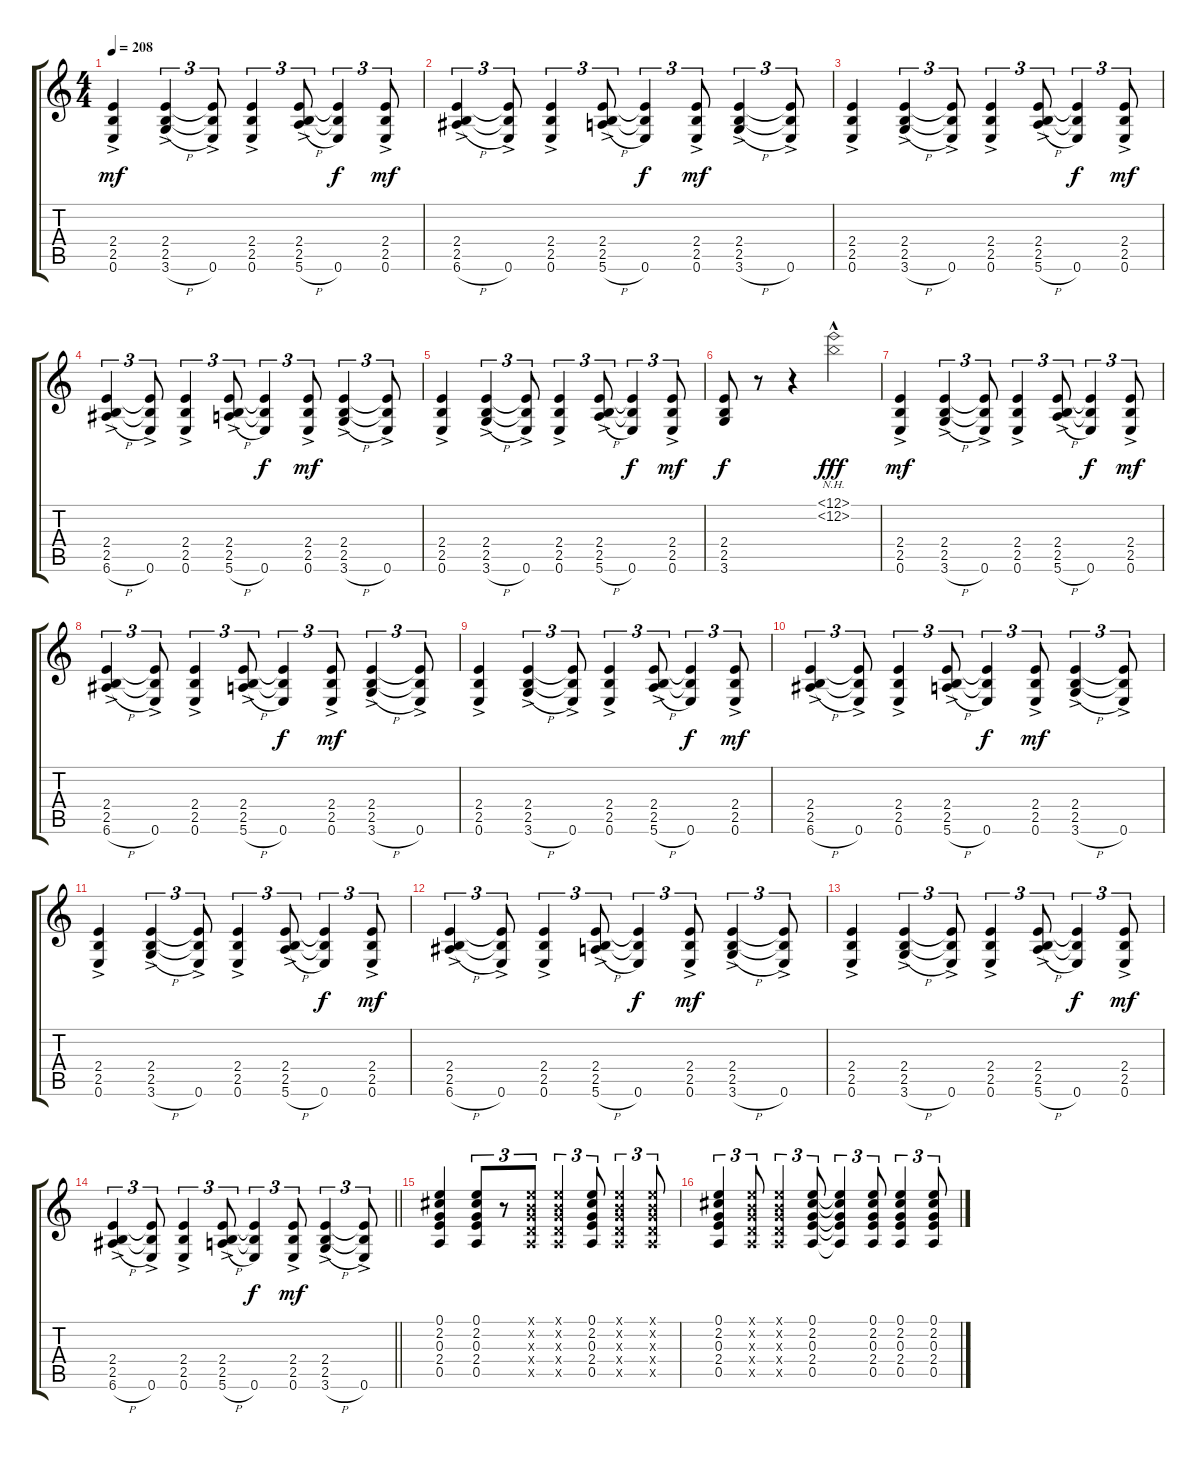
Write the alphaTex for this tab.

\track "" {instrument acousticguitarsteel}
\staff {score tabs}
\tuning (E4 B3 G3 D3 A2 E2) {hide}
\ts (4 4)
\tempo 208
\clef g2
\ks c
(2.4 2.5 0.6{ac}).4{dy mf} (2.4 2.5 3.6{h ac}).4{tu (3 2)} (2.4{t} 2.5{t} 0.6{ac}).8{tu (3 2)} (2.4 2.5 0.6{ac}).4{tu (3 2)} (2.4 2.5 5.6{h ac}).8{tu (3 2)} (2.4{t} 2.5{t} 0.6).4{tu (3 2) dy f} (2.4 2.5 0.6{ac}).8{tu (3 2) dy mf} |
(2.4 2.5 6.6{h ac}).4{tu (3 2)} (2.4{t} 2.5{t} 0.6{ac}).8{tu (3 2)} (2.4 2.5 0.6{ac}).4{tu (3 2)} (2.4 2.5 5.6{h ac}).8{tu (3 2)} (2.4{t} 2.5{t} 0.6).4{tu (3 2) dy f} (2.4 2.5 0.6{ac}).8{tu (3 2) dy mf} (2.4 2.5 3.6{h ac}).4{tu (3 2)} (2.4{t} 2.5{t} 0.6{ac}).8{tu (3 2)} |
(2.4 2.5 0.6{ac}).4 (2.4 2.5 3.6{h ac}).4{tu (3 2)} (2.4{t} 2.5{t} 0.6{ac}).8{tu (3 2)} (2.4 2.5 0.6{ac}).4{tu (3 2)} (2.4 2.5 5.6{h ac}).8{tu (3 2)} (2.4{t} 2.5{t} 0.6).4{tu (3 2) dy f} (2.4 2.5 0.6{ac}).8{tu (3 2) dy mf} |
(2.4 2.5 6.6{h ac}).4{tu (3 2)} (2.4{t} 2.5{t} 0.6{ac}).8{tu (3 2)} (2.4 2.5 0.6{ac}).4{tu (3 2)} (2.4 2.5 5.6{h ac}).8{tu (3 2)} (2.4{t} 2.5{t} 0.6).4{tu (3 2) dy f} (2.4 2.5 0.6{ac}).8{tu (3 2) dy mf} (2.4 2.5 3.6{h ac}).4{tu (3 2)} (2.4{t} 2.5{t} 0.6{ac}).8{tu (3 2)} |
(2.4 2.5 0.6{ac}).4 (2.4 2.5 3.6{h ac}).4{tu (3 2)} (2.4{t} 2.5{t} 0.6{ac}).8{tu (3 2)} (2.4 2.5 0.6{ac}).4{tu (3 2)} (2.4 2.5 5.6{h ac}).8{tu (3 2)} (2.4{t} 2.5{t} 0.6).4{tu (3 2) dy f} (2.4 2.5 0.6{ac}).8{tu (3 2) dy mf} |
(2.4 2.5 3.6).8{dy f} r.8 r.4 (12.1{nh hac} 12.2{nh hac}).2{dy fff} |
(2.4 2.5 0.6{ac}).4{dy mf} (2.4 2.5 3.6{h ac}).4{tu (3 2)} (2.4{t} 2.5{t} 0.6{ac}).8{tu (3 2)} (2.4 2.5 0.6{ac}).4{tu (3 2)} (2.4 2.5 5.6{h ac}).8{tu (3 2)} (2.4{t} 2.5{t} 0.6).4{tu (3 2) dy f} (2.4 2.5 0.6{ac}).8{tu (3 2) dy mf} |
(2.4 2.5 6.6{h ac}).4{tu (3 2)} (2.4{t} 2.5{t} 0.6{ac}).8{tu (3 2)} (2.4 2.5 0.6{ac}).4{tu (3 2)} (2.4 2.5 5.6{h ac}).8{tu (3 2)} (2.4{t} 2.5{t} 0.6).4{tu (3 2) dy f} (2.4 2.5 0.6{ac}).8{tu (3 2) dy mf} (2.4 2.5 3.6{h ac}).4{tu (3 2)} (2.4{t} 2.5{t} 0.6{ac}).8{tu (3 2)} |
(2.4 2.5 0.6{ac}).4 (2.4 2.5 3.6{h ac}).4{tu (3 2)} (2.4{t} 2.5{t} 0.6{ac}).8{tu (3 2)} (2.4 2.5 0.6{ac}).4{tu (3 2)} (2.4 2.5 5.6{h ac}).8{tu (3 2)} (2.4{t} 2.5{t} 0.6).4{tu (3 2) dy f} (2.4 2.5 0.6{ac}).8{tu (3 2) dy mf} |
(2.4 2.5 6.6{h ac}).4{tu (3 2)} (2.4{t} 2.5{t} 0.6{ac}).8{tu (3 2)} (2.4 2.5 0.6{ac}).4{tu (3 2)} (2.4 2.5 5.6{h ac}).8{tu (3 2)} (2.4{t} 2.5{t} 0.6).4{tu (3 2) dy f} (2.4 2.5 0.6{ac}).8{tu (3 2) dy mf} (2.4 2.5 3.6{h ac}).4{tu (3 2)} (2.4{t} 2.5{t} 0.6{ac}).8{tu (3 2)} |
(2.4 2.5 0.6{ac}).4 (2.4 2.5 3.6{h ac}).4{tu (3 2)} (2.4{t} 2.5{t} 0.6{ac}).8{tu (3 2)} (2.4 2.5 0.6{ac}).4{tu (3 2)} (2.4 2.5 5.6{h ac}).8{tu (3 2)} (2.4{t} 2.5{t} 0.6).4{tu (3 2) dy f} (2.4 2.5 0.6{ac}).8{tu (3 2) dy mf} |
(2.4 2.5 6.6{h ac}).4{tu (3 2)} (2.4{t} 2.5{t} 0.6{ac}).8{tu (3 2)} (2.4 2.5 0.6{ac}).4{tu (3 2)} (2.4 2.5 5.6{h ac}).8{tu (3 2)} (2.4{t} 2.5{t} 0.6).4{tu (3 2) dy f} (2.4 2.5 0.6{ac}).8{tu (3 2) dy mf} (2.4 2.5 3.6{h ac}).4{tu (3 2)} (2.4{t} 2.5{t} 0.6{ac}).8{tu (3 2)} |
(2.4 2.5 0.6{ac}).4 (2.4 2.5 3.6{h ac}).4{tu (3 2)} (2.4{t} 2.5{t} 0.6{ac}).8{tu (3 2)} (2.4 2.5 0.6{ac}).4{tu (3 2)} (2.4 2.5 5.6{h ac}).8{tu (3 2)} (2.4{t} 2.5{t} 0.6).4{tu (3 2) dy f} (2.4 2.5 0.6{ac}).8{tu (3 2) dy mf} |
\barLineRight lightlight
(2.4 2.5 6.6{h ac}).4{tu (3 2)} (2.4{t} 2.5{t} 0.6{ac}).8{tu (3 2)} (2.4 2.5 0.6{ac}).4{tu (3 2)} (2.4 2.5 5.6{h ac}).8{tu (3 2)} (2.4{t} 2.5{t} 0.6).4{tu (3 2) dy f} (2.4 2.5 0.6{ac}).8{tu (3 2) dy mf} (2.4 2.5 3.6{h ac}).4{tu (3 2)} (2.4{t} 2.5{t} 0.6{ac}).8{tu (3 2)} |
(0.1 2.2 0.3 2.4 0.5).4 (0.1 2.2 0.3 2.4 0.5).8{tu (3 2)} r.8{tu (3 2)} (0.1{x} 0.2{x} 0.3{x} 0.4{x} 0.5{x}).8{tu (3 2)} (0.1{x} 0.2{x} 0.3{x} 0.4{x} 0.5{x}).4{tu (3 2)} (0.1 2.2 0.3 2.4 0.5).8{tu (3 2)} (0.1{x} 0.2{x} 0.3{x} 0.4{x} 0.5{x}).4{tu (3 2)} (0.1{x} 0.2{x} 0.3{x} 0.4{x} 0.5{x}).8{tu (3 2)} |
(0.1 2.2 0.3 2.4 0.5).4{tu (3 2)} (0.1{x} 0.2{x} 0.3{x} 0.4{x} 0.5{x}).8{tu (3 2)} (0.1{x} 0.2{x} 0.3{x} 0.4{x} 0.5{x}).4{tu (3 2)} (0.1 2.2 0.3 2.4 0.5).8{tu (3 2)} (0.1{t} 2.2{t} 0.3{t} 2.4{t} 0.5{t}).4{tu (3 2)} (0.1 2.2 0.3 2.4 0.5).8{tu (3 2)} (0.1 2.2 0.3 2.4 0.5).4{tu (3 2)} (0.1 2.2 0.3 2.4 0.5).8{tu (3 2)}
